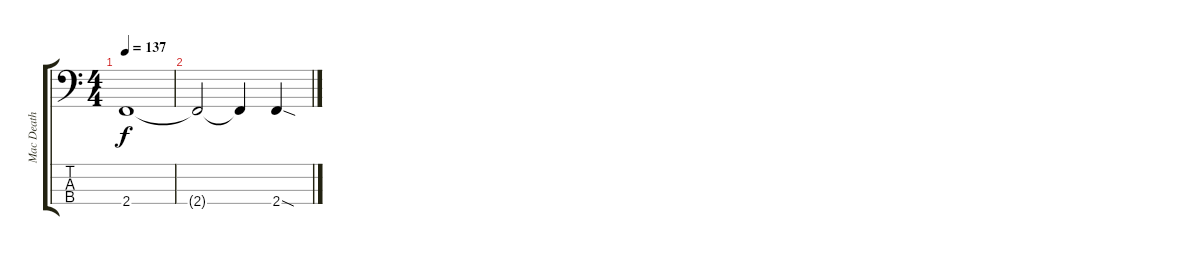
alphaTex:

\track ("Mac Death" "Mac Death") {instrument electricbassfinger}
\staff {score tabs}
\tuning (Gb2 Db2 Ab1 Eb1) {hide}
\ts (4 4)
\tempo 137
\clef f4
\ks c
2.4.1{dy f} |
2.4{t}.2 2.4{t}.4 2.4{sod}.4
